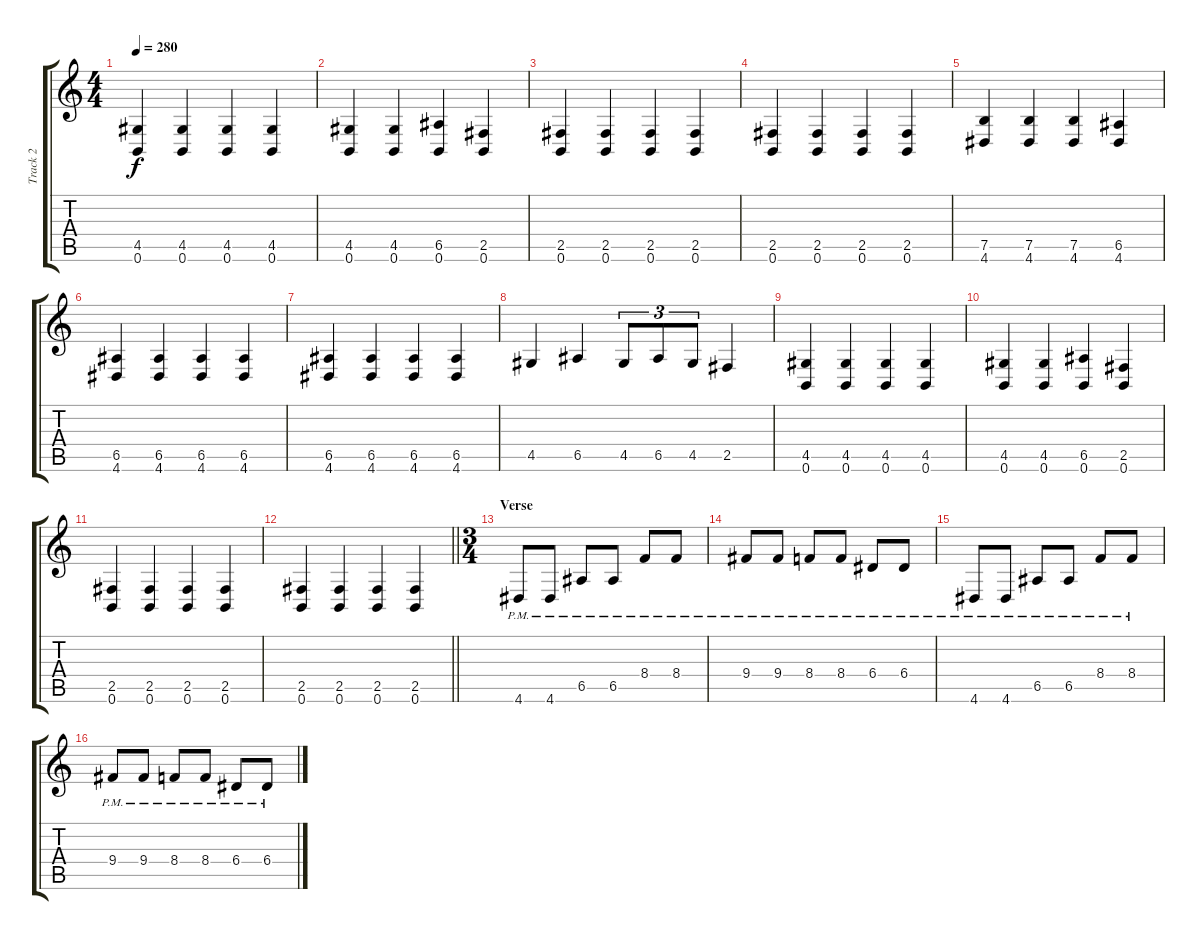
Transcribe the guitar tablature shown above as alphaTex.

\track ("Track 2" "Track 2") {instrument distortionguitar}
\staff {score tabs}
\tuning (B3 Gb3 D3 A2 E2 B1) {hide}
\ts (4 4)
\tempo 280
\clef g2
\ks c
(4.5 0.6).4{dy f} (4.5 0.6).4 (4.5 0.6).4 (4.5 0.6).4 |
(4.5 0.6).4 (4.5 0.6).4 (6.5 0.6).4 (2.5 0.6).4 |
(2.5 0.6).4 (2.5 0.6).4 (2.5 0.6).4 (2.5 0.6).4 |
(2.5 0.6).4 (2.5 0.6).4 (2.5 0.6).4 (2.5 0.6).4 |
(7.5 4.6).4 (7.5 4.6).4 (7.5 4.6).4 (6.5 4.6).4 |
(6.5 4.6).4 (6.5 4.6).4 (6.5 4.6).4 (6.5 4.6).4 |
(6.5 4.6).4 (6.5 4.6).4 (6.5 4.6).4 (6.5 4.6).4 |
4.5.4 6.5.4 4.5.8{tu (3 2)} 6.5.8{tu (3 2)} 4.5.8{tu (3 2)} 2.5.4 |
(4.5 0.6).4 (4.5 0.6).4 (4.5 0.6).4 (4.5 0.6).4 |
(4.5 0.6).4 (4.5 0.6).4 (6.5 0.6).4 (2.5 0.6).4 |
(2.5 0.6).4 (2.5 0.6).4 (2.5 0.6).4 (2.5 0.6).4 |
\barLineRight lightlight
(2.5 0.6).4 (2.5 0.6).4 (2.5 0.6).4 (2.5 0.6).4 |
\ts (3 4)
\section ("" "Verse")
4.6{pm}.8 4.6{pm}.8 6.5{pm}.8 6.5{pm}.8 8.4{pm}.8 8.4{pm}.8 |
9.4{pm}.8 9.4{pm}.8 8.4{pm}.8 8.4{pm}.8 6.4{pm}.8 6.4{pm}.8 |
4.6{pm}.8 4.6{pm}.8 6.5{pm}.8 6.5{pm}.8 8.4{pm}.8 8.4{pm}.8 |
9.4{pm}.8 9.4{pm}.8 8.4{pm}.8 8.4{pm}.8 6.4{pm}.8 6.4{pm}.8
